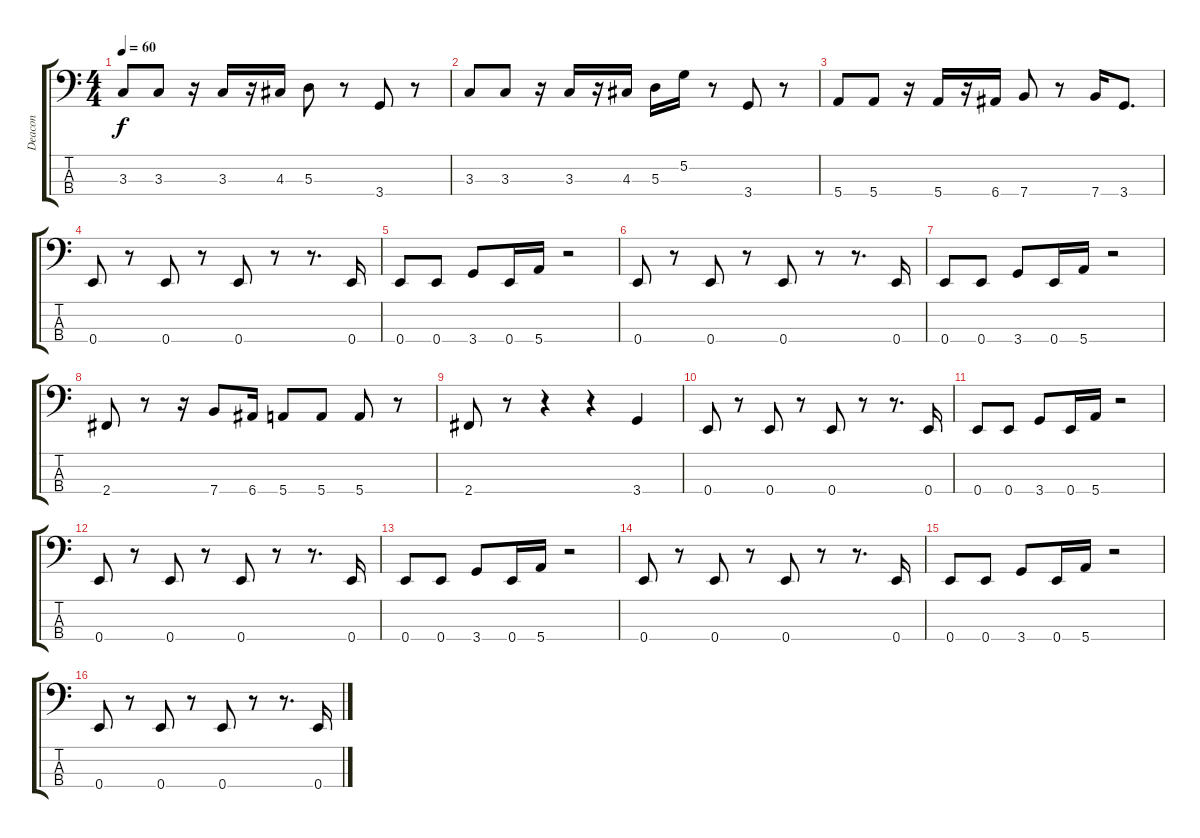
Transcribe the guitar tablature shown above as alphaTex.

\track ("Deacon" "Deacon") {instrument electricbassfinger}
\staff {score tabs}
\tuning (G2 D2 A1 E1) {hide}
\ts (4 4)
\tempo 60
\clef f4
\ks c
3.3.8{dy f} 3.3.8 r.16 3.3.16 r.16 4.3.16 5.3.8 r.8 3.4.8 r.8 |
3.3.8 3.3.8 r.16 3.3.16 r.16 4.3.16 5.3.16 5.2.16 r.8 3.4.8 r.8 |
5.4.8 5.4.8 r.16 5.4.16 r.16 6.4.16 7.4.8 r.8 7.4.16 3.4.8{d} |
0.4.8 r.8 0.4.8 r.8 0.4.8 r.8 r.8{d} 0.4.16 |
0.4.8 0.4.8 3.4.8 0.4.16 5.4.16 r.2 |
0.4.8 r.8 0.4.8 r.8 0.4.8 r.8 r.8{d} 0.4.16 |
0.4.8 0.4.8 3.4.8 0.4.16 5.4.16 r.2 |
2.4.8 r.8 r.16 7.4.8 6.4.16 5.4.8 5.4.8 5.4.8 r.8 |
2.4.8 r.8 r.4 r.4 3.4.4 |
0.4.8 r.8 0.4.8 r.8 0.4.8 r.8 r.8{d} 0.4.16 |
0.4.8 0.4.8 3.4.8 0.4.16 5.4.16 r.2 |
0.4.8 r.8 0.4.8 r.8 0.4.8 r.8 r.8{d} 0.4.16 |
0.4.8 0.4.8 3.4.8 0.4.16 5.4.16 r.2 |
0.4.8 r.8 0.4.8 r.8 0.4.8 r.8 r.8{d} 0.4.16 |
0.4.8 0.4.8 3.4.8 0.4.16 5.4.16 r.2 |
0.4.8 r.8 0.4.8 r.8 0.4.8 r.8 r.8{d} 0.4.16
